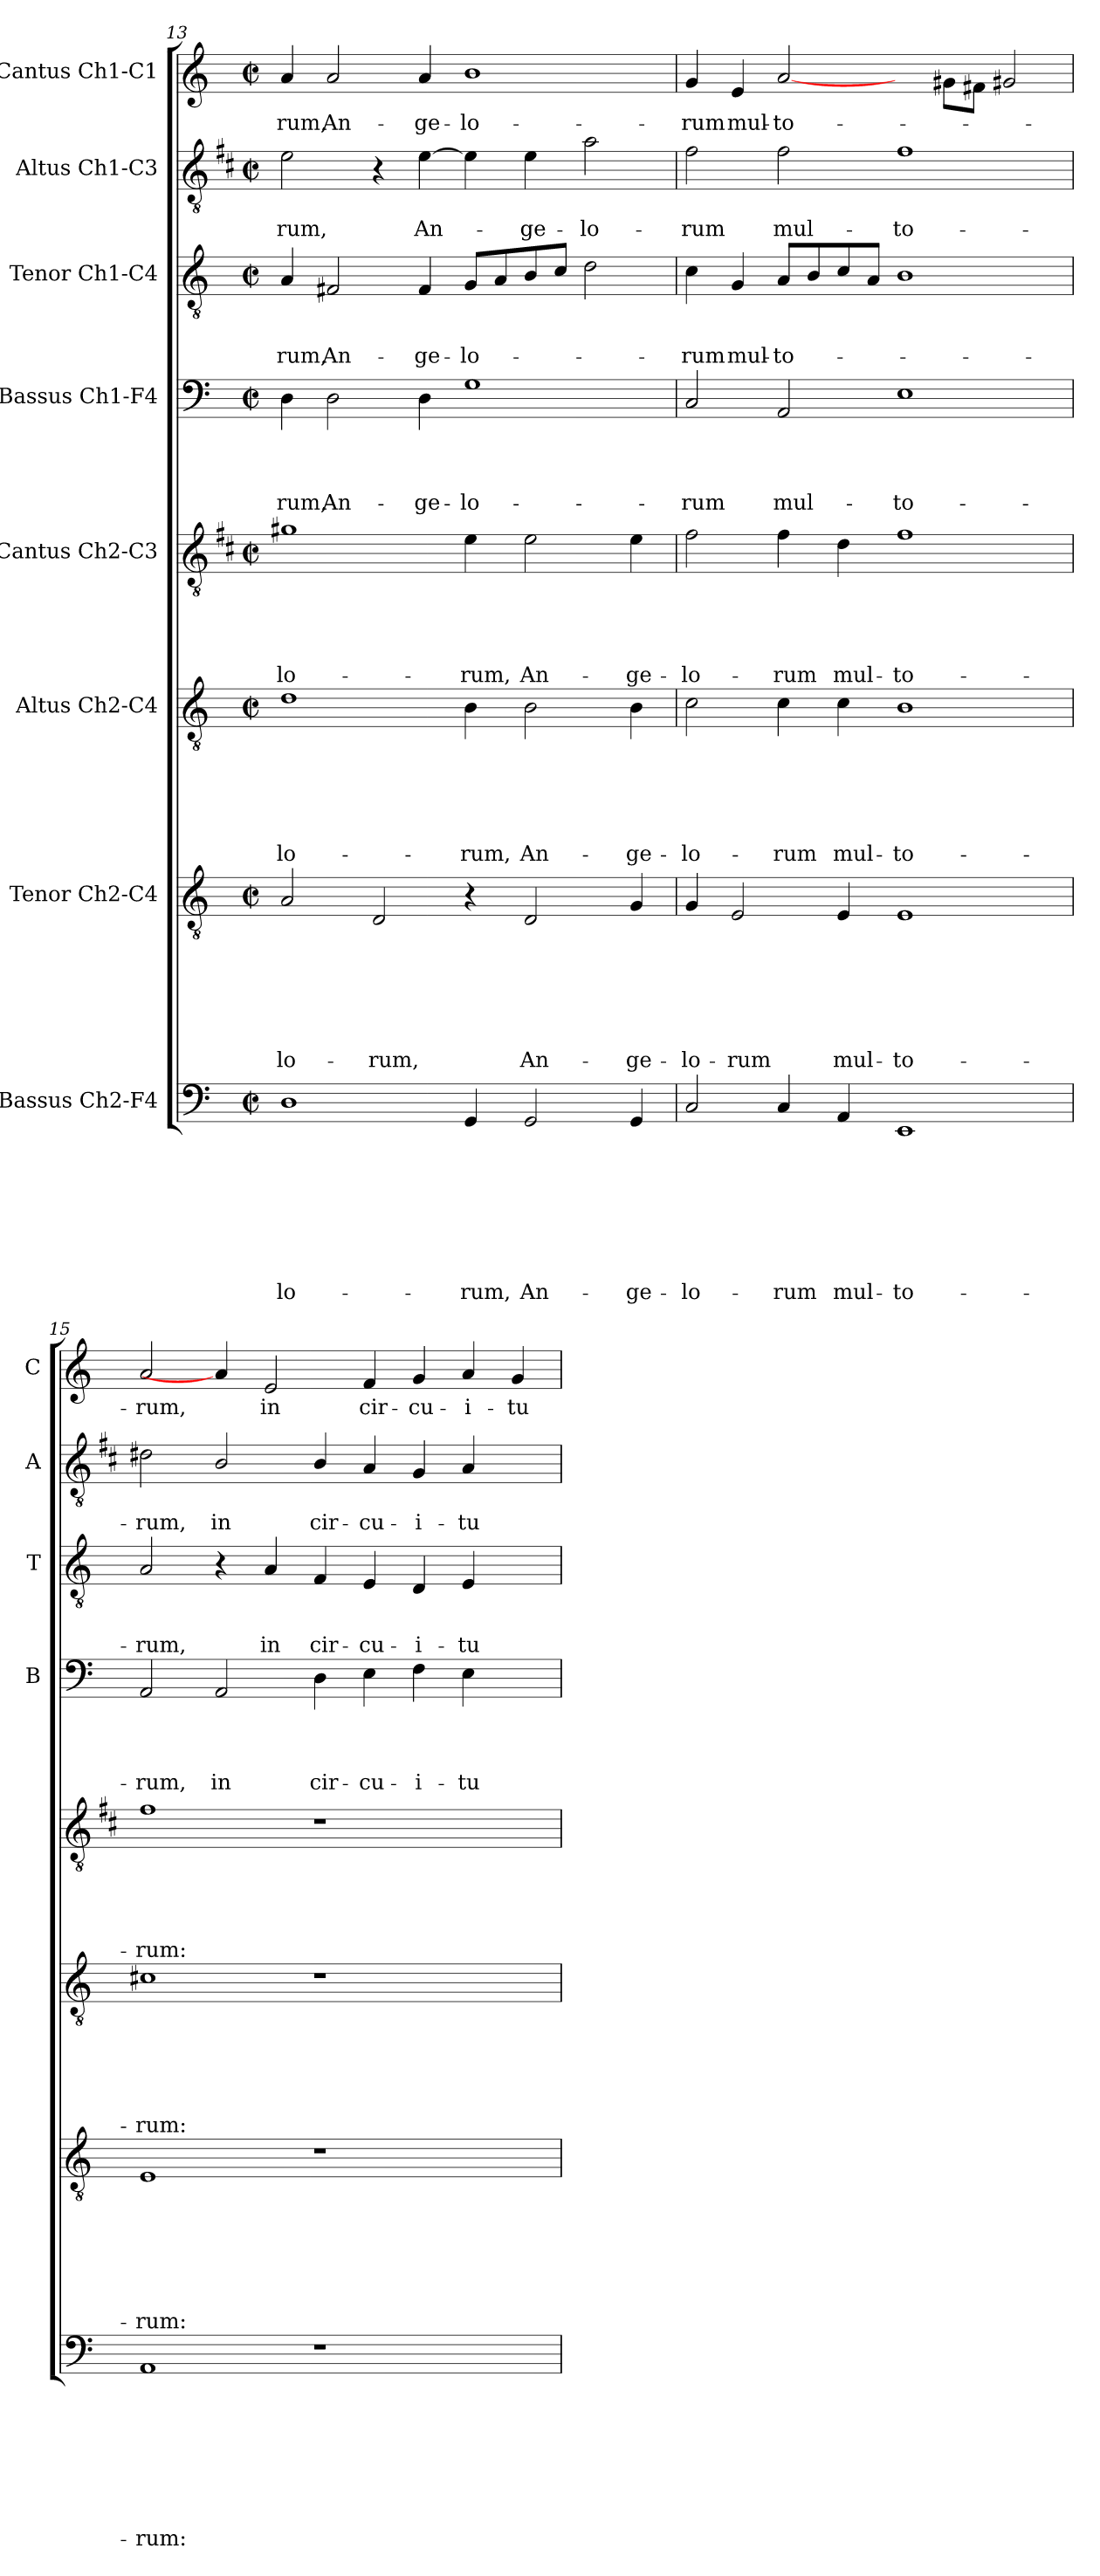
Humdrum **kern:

**kern	**text	**text	**text	**text	**text	**text	**text	**text	**kern	**text	**text	**text	**text	**text	**text	**text	**kern	**text	**text	**text	**text	**text	**text	**kern	**text	**text	**text	**text	**text	**kern	**text	**text	**text	**text	**kern	**text	**text	**text	**kern	**text	**text	**kern	**text
*part8	*part8	*part8	*part8	*part8	*part8	*part8	*part8	*part8	*part7	*part7	*part7	*part7	*part7	*part7	*part7	*part7	*part6	*part6	*part6	*part6	*part6	*part6	*part6	*part5	*part5	*part5	*part5	*part5	*part5	*part4	*part4	*part4	*part4	*part4	*part3	*part3	*part3	*part3	*part2	*part2	*part2	*part1	*part1
*staff8	*staff8	*staff8	*staff8	*staff8	*staff8	*staff8	*staff8	*staff8	*staff7	*staff7	*staff7	*staff7	*staff7	*staff7	*staff7	*staff7	*staff6	*staff6	*staff6	*staff6	*staff6	*staff6	*staff6	*staff5	*staff5	*staff5	*staff5	*staff5	*staff5	*staff4	*staff4	*staff4	*staff4	*staff4	*staff3	*staff3	*staff3	*staff3	*staff2	*staff2	*staff2	*staff1	*staff1
*I"Bassus Ch2-F4	*	*	*	*	*	*	*	*	*I"Tenor Ch2-C4	*	*	*	*	*	*	*	*I"Altus Ch2-C4	*	*	*	*	*	*	*I"Cantus Ch2-C3	*	*	*	*	*	*I"Bassus Ch1-F4	*	*	*	*	*I"Tenor Ch1-C4	*	*	*	*I"Altus Ch1-C3	*	*	*I"Cantus Ch1-C1	*
*	*	*	*	*	*	*	*	*	*	*	*	*	*	*	*	*	*	*	*	*	*	*	*	*	*	*	*	*	*	*I'B	*	*	*	*	*I'T	*	*	*	*I'A	*	*	*I'C	*
*clefF4	*	*	*	*	*	*	*	*	*clefGv2	*	*	*	*	*	*	*	*clefGv2	*	*	*	*	*	*	*clefGv2	*	*	*	*	*	*clefF4	*	*	*	*	*clefGv2	*	*	*	*clefGv2	*	*	*clefG2	*
*	*	*	*	*	*	*	*	*	*	*	*	*	*	*	*	*	*	*	*	*	*	*	*	*ITrd1c2	*	*	*	*	*	*	*	*	*	*	*	*	*	*	*ITrd1c2	*	*	*	*
*k[]	*	*	*	*	*	*	*	*	*k[]	*	*	*	*	*	*	*	*k[]	*	*	*	*	*	*	*k[]	*	*	*	*	*	*k[]	*	*	*	*	*k[]	*	*	*	*k[]	*	*	*k[]	*
*C:	*	*	*	*	*	*	*	*	*C:	*	*	*	*	*	*	*	*C:	*	*	*	*	*	*	*C:	*	*	*	*	*	*C:	*	*	*	*	*C:	*	*	*	*C:	*	*	*C:	*
*M2/2	*	*	*	*	*	*	*	*	*M2/2	*	*	*	*	*	*	*	*M2/2	*	*	*	*	*	*	*M2/2	*	*	*	*	*	*M2/2	*	*	*	*	*M2/2	*	*	*	*M2/2	*	*	*M2/2	*
*met(c|)	*	*	*	*	*	*	*	*	*met(c|)	*	*	*	*	*	*	*	*met(c|)	*	*	*	*	*	*	*met(c|)	*	*	*	*	*	*met(c|)	*	*	*	*	*met(c|)	*	*	*	*met(c|)	*	*	*met(c|)	*
=13	=13	=13	=13	=13	=13	=13	=13	=13	=13	=13	=13	=13	=13	=13	=13	=13	=13	=13	=13	=13	=13	=13	=13	=13	=13	=13	=13	=13	=13	=13	=13	=13	=13	=13	=13	=13	=13	=13	=13	=13	=13	=13	=13
!	!	!	!	!	!	!	!	!LO:LY:b	!	!	!	!	!	!	!	!LO:LY:b	!	!	!	!	!	!	!LO:LY:b	!	!	!	!	!	!LO:LY:b	!	!	!	!	!LO:LY:b	!	!	!	!LO:LY:b	!	!	!LO:LY:b	!	!LO:LY:b
1D	.	.	.	.	.	.	.	-lo-	2A/	.	.	.	.	.	.	-lo-	1d	.	.	.	.	.	-lo-	1f#X	.	.	.	.	-lo-	4D\	.	.	.	-rum,	4A/	.	.	-rum,	2d\	.	-rum,	4a/	-rum,
!	!	!	!	!	!	!	!	!	!	!	!	!	!	!	!	!	!	!	!	!	!	!	!	!	!	!	!	!	!	!	!	!	!	!LO:LY:b	!	!	!	!LO:LY:b	!	!	!	!	!LO:LY:b
.	.	.	.	.	.	.	.	.	.	.	.	.	.	.	.	.	.	.	.	.	.	.	.	.	.	.	.	.	.	2D\	.	.	.	An-	2F#X/	.	.	An-	.	.	.	2a/	An-
!	!	!	!	!	!	!	!	!	!	!	!	!	!	!	!	!LO:LY:b	!	!	!	!	!	!	!	!	!	!	!	!	!	!	!	!	!	!	!	!	!	!	!	!	!	!	!
.	.	.	.	.	.	.	.	.	2D/	.	.	.	.	.	.	-rum,	.	.	.	.	.	.	.	.	.	.	.	.	.	.	.	.	.	.	.	.	.	.	4r	.	.	.	.
!	!	!	!	!	!	!	!	!	!	!	!	!	!	!	!	!	!	!	!	!	!	!	!	!	!	!	!	!	!	!	!	!	!	!LO:LY:b	!	!	!	!LO:LY:b	!	!	!LO:LY:b	!	!LO:LY:b
.	.	.	.	.	.	.	.	.	.	.	.	.	.	.	.	.	.	.	.	.	.	.	.	.	.	.	.	.	.	4D\	.	.	.	-ge-	4F#/	.	.	-ge-	[4d\	.	An-	4a/	-ge-
!	!	!	!	!	!	!	!	!LO:LY:b	!	!	!	!	!	!	!	!	!	!	!	!	!	!	!LO:LY:b	!	!	!	!	!	!LO:LY:b	!	!	!	!	!LO:LY:b	!	!	!	!LO:LY:b	!	!	!	!	!LO:LY:b
4GG/	.	.	.	.	.	.	.	-rum,	4r	.	.	.	.	.	.	.	4B\	.	.	.	.	.	-rum,	4d\	.	.	.	.	-rum,	1G	.	.	.	-lo-	8G/L	.	.	-lo-	4d\]	.	.	1b	-lo-
.	.	.	.	.	.	.	.	.	.	.	.	.	.	.	.	.	.	.	.	.	.	.	.	.	.	.	.	.	.	.	.	.	.	.	8A/	.	.	.	.	.	.	.	.
!	!	!	!	!	!	!	!	!LO:LY:b	!	!	!	!	!	!	!	!LO:LY:b	!	!	!	!	!	!	!LO:LY:b	!	!	!	!	!	!LO:LY:b	!	!	!	!	!	!	!	!	!	!	!	!LO:LY:b	!	!
2GG/	.	.	.	.	.	.	.	An-	2D/	.	.	.	.	.	.	An-	2B\	.	.	.	.	.	An-	2d\	.	.	.	.	An-	.	.	.	.	.	8B/	.	.	.	4d\	.	-ge-	.	.
.	.	.	.	.	.	.	.	.	.	.	.	.	.	.	.	.	.	.	.	.	.	.	.	.	.	.	.	.	.	.	.	.	.	.	8c/J	.	.	.	.	.	.	.	.
!	!	!	!	!	!	!	!	!	!	!	!	!	!	!	!	!	!	!	!	!	!	!	!	!	!	!	!	!	!	!	!	!	!	!	!	!	!	!	!	!	!LO:LY:b	!	!
.	.	.	.	.	.	.	.	.	.	.	.	.	.	.	.	.	.	.	.	.	.	.	.	.	.	.	.	.	.	.	.	.	.	.	2d\	.	.	.	2g\	.	-lo-	.	.
!	!	!	!	!	!	!	!	!LO:LY:b	!	!	!	!	!	!	!	!LO:LY:b	!	!	!	!	!	!	!LO:LY:b	!	!	!	!	!	!LO:LY:b	!	!	!	!	!	!	!	!	!	!	!	!	!	!
4GG/	.	.	.	.	.	.	.	-ge-	4G/	.	.	.	.	.	.	-ge-	4B\	.	.	.	.	.	-ge-	4d\	.	.	.	.	-ge-	.	.	.	.	.	.	.	.	.	.	.	.	.	.
=14	=14	=14	=14	=14	=14	=14	=14	=14	=14	=14	=14	=14	=14	=14	=14	=14	=14	=14	=14	=14	=14	=14	=14	=14	=14	=14	=14	=14	=14	=14	=14	=14	=14	=14	=14	=14	=14	=14	=14	=14	=14	=14	=14
!	!	!	!	!	!	!	!	!LO:LY:b	!	!	!	!	!	!	!	!LO:LY:b	!	!	!	!	!	!	!LO:LY:b	!	!	!	!	!	!LO:LY:b	!	!	!	!	!LO:LY:b	!	!	!	!LO:LY:b	!	!	!LO:LY:b	!	!LO:LY:b
2C/	.	.	.	.	.	.	.	-lo-	4G/	.	.	.	.	.	.	-lo-	2c\	.	.	.	.	.	-lo-	2e\	.	.	.	.	-lo-	2C/	.	.	.	-rum	4c\	.	.	-rum	2e\	.	-rum	4g/	-rum
!	!	!	!	!	!	!	!	!	!	!	!	!	!	!	!	!LO:LY:b	!	!	!	!	!	!	!	!	!	!	!	!	!	!	!	!	!	!	!	!	!	!LO:LY:b	!	!	!	!	!LO:LY:b
.	.	.	.	.	.	.	.	.	2E/	.	.	.	.	.	.	-rum	.	.	.	.	.	.	.	.	.	.	.	.	.	.	.	.	.	.	4G/	.	.	mul-	.	.	.	4e/	mul-
!	!	!	!	!	!	!	!	!LO:LY:b	!	!	!	!	!	!	!	!	!	!	!	!	!	!	!LO:LY:b	!	!	!	!	!	!LO:LY:b	!	!	!	!	!LO:LY:b	!	!	!	!LO:LY:b	!	!	!LO:LY:b	!	!LO:LY:b
4C/	.	.	.	.	.	.	.	-rum	.	.	.	.	.	.	.	.	4c\	.	.	.	.	.	-rum	4e\	.	.	.	.	-rum	2AA/	.	.	.	mul-	8A/L	.	.	-to-	2e\	.	mul-	[2a/	-to-
.	.	.	.	.	.	.	.	.	.	.	.	.	.	.	.	.	.	.	.	.	.	.	.	.	.	.	.	.	.	.	.	.	.	.	8B/	.	.	.	.	.	.	.	.
!	!	!	!	!	!	!	!	!LO:LY:b	!	!	!	!	!	!	!	!LO:LY:b	!	!	!	!	!	!	!LO:LY:b	!	!	!	!	!	!LO:LY:b	!	!	!	!	!	!	!	!	!	!	!	!	!	!
4AA/	.	.	.	.	.	.	.	mul-	4E/	.	.	.	.	.	.	mul-	4c\	.	.	.	.	.	mul-	4c\	.	.	.	.	mul-	.	.	.	.	.	8c/	.	.	.	.	.	.	.	.
.	.	.	.	.	.	.	.	.	.	.	.	.	.	.	.	.	.	.	.	.	.	.	.	.	.	.	.	.	.	.	.	.	.	.	8A/J	.	.	.	.	.	.	.	.
!	!	!	!	!	!	!	!	!LO:LY:b	!	!	!	!	!	!	!	!LO:LY:b	!	!	!	!	!	!	!LO:LY:b	!	!	!	!	!	!LO:LY:b	!	!	!	!	!LO:LY:b	!	!	!	!	!	!	!LO:LY:b	!	!
1EE	.	.	.	.	.	.	.	-to-	1E	.	.	.	.	.	.	-to-	1B	.	.	.	.	.	-to-	1e	.	.	.	.	-to-	1E	.	.	.	-to-	1B	.	.	.	1e	.	-to-	4ryy	.
.	.	.	.	.	.	.	.	.	.	.	.	.	.	.	.	.	.	.	.	.	.	.	.	.	.	.	.	.	.	.	.	.	.	.	.	.	.	.	.	.	.	8g#\L	.
.	.	.	.	.	.	.	.	.	.	.	.	.	.	.	.	.	.	.	.	.	.	.	.	.	.	.	.	.	.	.	.	.	.	.	.	.	.	.	.	.	.	8f#\J	.
.	.	.	.	.	.	.	.	.	.	.	.	.	.	.	.	.	.	.	.	.	.	.	.	.	.	.	.	.	.	.	.	.	.	.	.	.	.	.	.	.	.	2g#X/	.
!!LO:LB:g=z
=15	=15	=15	=15	=15	=15	=15	=15	=15	=15	=15	=15	=15	=15	=15	=15	=15	=15	=15	=15	=15	=15	=15	=15	=15	=15	=15	=15	=15	=15	=15	=15	=15	=15	=15	=15	=15	=15	=15	=15	=15	=15	=15	=15
!	!	!	!	!	!	!	!	!LO:LY:b	!	!	!	!	!	!	!	!LO:LY:b	!	!	!	!	!	!	!LO:LY:b	!	!	!	!	!	!LO:LY:b	!	!	!	!	!LO:LY:b	!	!	!	!LO:LY:b	!	!	!LO:LY:b	!	!LO:LY:b
1AA	.	.	.	.	.	.	.	-rum:	1E	.	.	.	.	.	.	-rum:	1c#X	.	.	.	.	.	-rum:	1e	.	.	.	.	-rum:	2AA/	.	.	.	-rum,	2A/	.	.	-rum,	2c#X\	.	-rum,	2a/	-rum,
!	!	!	!	!	!	!	!	!	!	!	!	!	!	!	!	!	!	!	!	!	!	!	!	!	!	!	!	!	!	!	!	!	!	!LO:LY:b	!	!	!	!	!	!	!LO:LY:b	!	!
.	.	.	.	.	.	.	.	.	.	.	.	.	.	.	.	.	.	.	.	.	.	.	.	.	.	.	.	.	.	2AA/	.	.	.	in	4r	.	.	.	2A/	.	in	4a/]	.
!	!	!	!	!	!	!	!	!	!	!	!	!	!	!	!	!	!	!	!	!	!	!	!	!	!	!	!	!	!	!	!	!	!	!	!	!	!	!LO:LY:b	!	!	!	!	!LO:LY:b
.	.	.	.	.	.	.	.	.	.	.	.	.	.	.	.	.	.	.	.	.	.	.	.	.	.	.	.	.	.	.	.	.	.	.	4A/	.	.	in	.	.	.	2e/	in
!	!	!	!	!	!	!	!	!	!	!	!	!	!	!	!	!	!	!	!	!	!	!	!	!	!	!	!	!	!	!	!	!	!	!LO:LY:b	!	!	!	!LO:LY:b	!	!	!LO:LY:b	!	!
1r	.	.	.	.	.	.	.	.	1r	.	.	.	.	.	.	.	1r	.	.	.	.	.	.	1r	.	.	.	.	.	4D\	.	.	.	cir-	4F/	.	.	cir-	4A/	.	cir-	.	.
!	!	!	!	!	!	!	!	!	!	!	!	!	!	!	!	!	!	!	!	!	!	!	!	!	!	!	!	!	!	!	!	!	!	!LO:LY:b	!	!	!	!LO:LY:b	!	!	!LO:LY:b	!	!LO:LY:b
.	.	.	.	.	.	.	.	.	.	.	.	.	.	.	.	.	.	.	.	.	.	.	.	.	.	.	.	.	.	4E\	.	.	.	-cu-	4E/	.	.	-cu-	4G/	.	-cu-	4f/	cir-
!	!	!	!	!	!	!	!	!	!	!	!	!	!	!	!	!	!	!	!	!	!	!	!	!	!	!	!	!	!	!	!	!	!	!LO:LY:b	!	!	!	!LO:LY:b	!	!	!LO:LY:b	!	!LO:LY:b
.	.	.	.	.	.	.	.	.	.	.	.	.	.	.	.	.	.	.	.	.	.	.	.	.	.	.	.	.	.	4F\	.	.	.	-i-	4D/	.	.	-i-	4F/	.	-i-	4g/	-cu-
!	!	!	!	!	!	!	!	!	!	!	!	!	!	!	!	!	!	!	!	!	!	!	!	!	!	!	!	!	!	!	!	!	!	!LO:LY:b	!	!	!	!LO:LY:b	!	!	!LO:LY:b	!	!LO:LY:b
.	.	.	.	.	.	.	.	.	.	.	.	.	.	.	.	.	.	.	.	.	.	.	.	.	.	.	.	.	.	4E\	.	.	.	-tu	4E/	.	.	-tu	4G/	.	-tu	4a/	-i-
!	!	!	!	!	!	!	!	!	!	!	!	!	!	!	!	!	!	!	!	!	!	!	!	!	!	!	!	!	!	!	!	!	!	!	!	!	!	!	!	!	!	!	!LO:LY:b
4ryy	.	.	.	.	.	.	.	.	4ryy	.	.	.	.	.	.	.	4ryy	.	.	.	.	.	.	4ryy	.	.	.	.	.	4ryy	.	.	.	.	4ryy	.	.	.	4ryy	.	.	4g/	-tu
=	=	=	=	=	=	=	=	=	=	=	=	=	=	=	=	=	=	=	=	=	=	=	=	=	=	=	=	=	=	=	=	=	=	=	=	=	=	=	=	=	=	=	=
*-	*-	*-	*-	*-	*-	*-	*-	*-	*-	*-	*-	*-	*-	*-	*-	*-	*-	*-	*-	*-	*-	*-	*-	*-	*-	*-	*-	*-	*-	*-	*-	*-	*-	*-	*-	*-	*-	*-	*-	*-	*-	*-	*-
